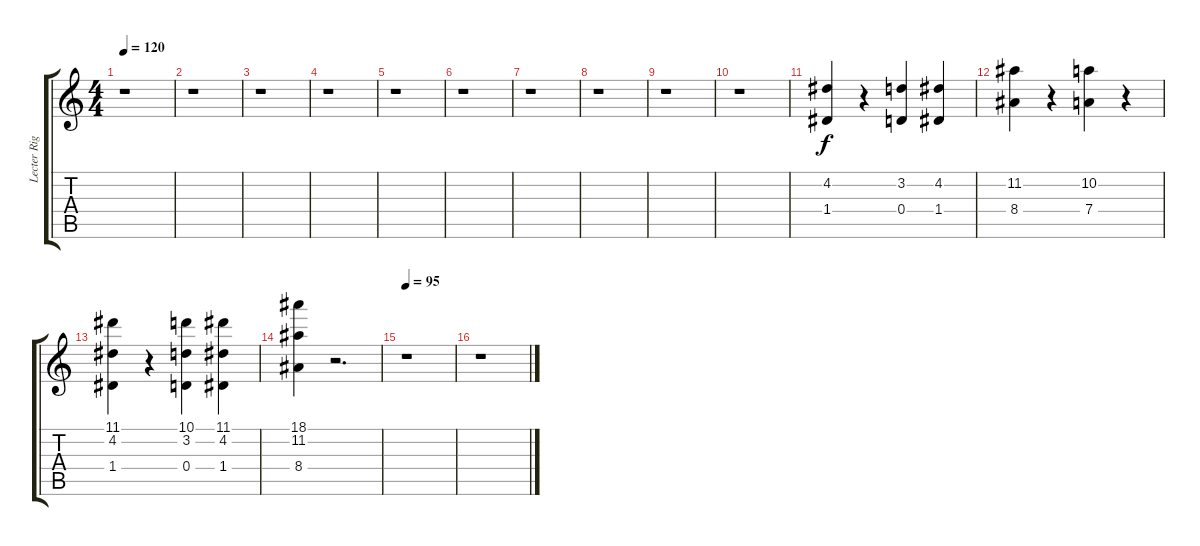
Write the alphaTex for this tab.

\track ("Lecter Right" "Lecter Rig") {instrument stringensemble1}
\staff {score tabs}
\tuning (E5 B4 G4 D4 A3 E3) {hide}
\ts (4 4)
\tempo 120
\clef g2
\ks c
r.1{dy f} |
r.1 |
r.1 |
r.1 |
r.1 |
r.1 |
r.1 |
r.1 |
r.1 |
r.1 |
(4.2 1.4).4 r.4 (3.2 0.4).4 (4.2 1.4).4 |
(11.2 8.4).4 r.4 (10.2 7.4).4 r.4 |
(11.1 4.2 1.4).4 r.4 (10.1 3.2 0.4).4 (11.1 4.2 1.4).4 |
(18.1 11.2 8.4).4 r.2{d} |
\tempo 95
r.1 |
r.1
